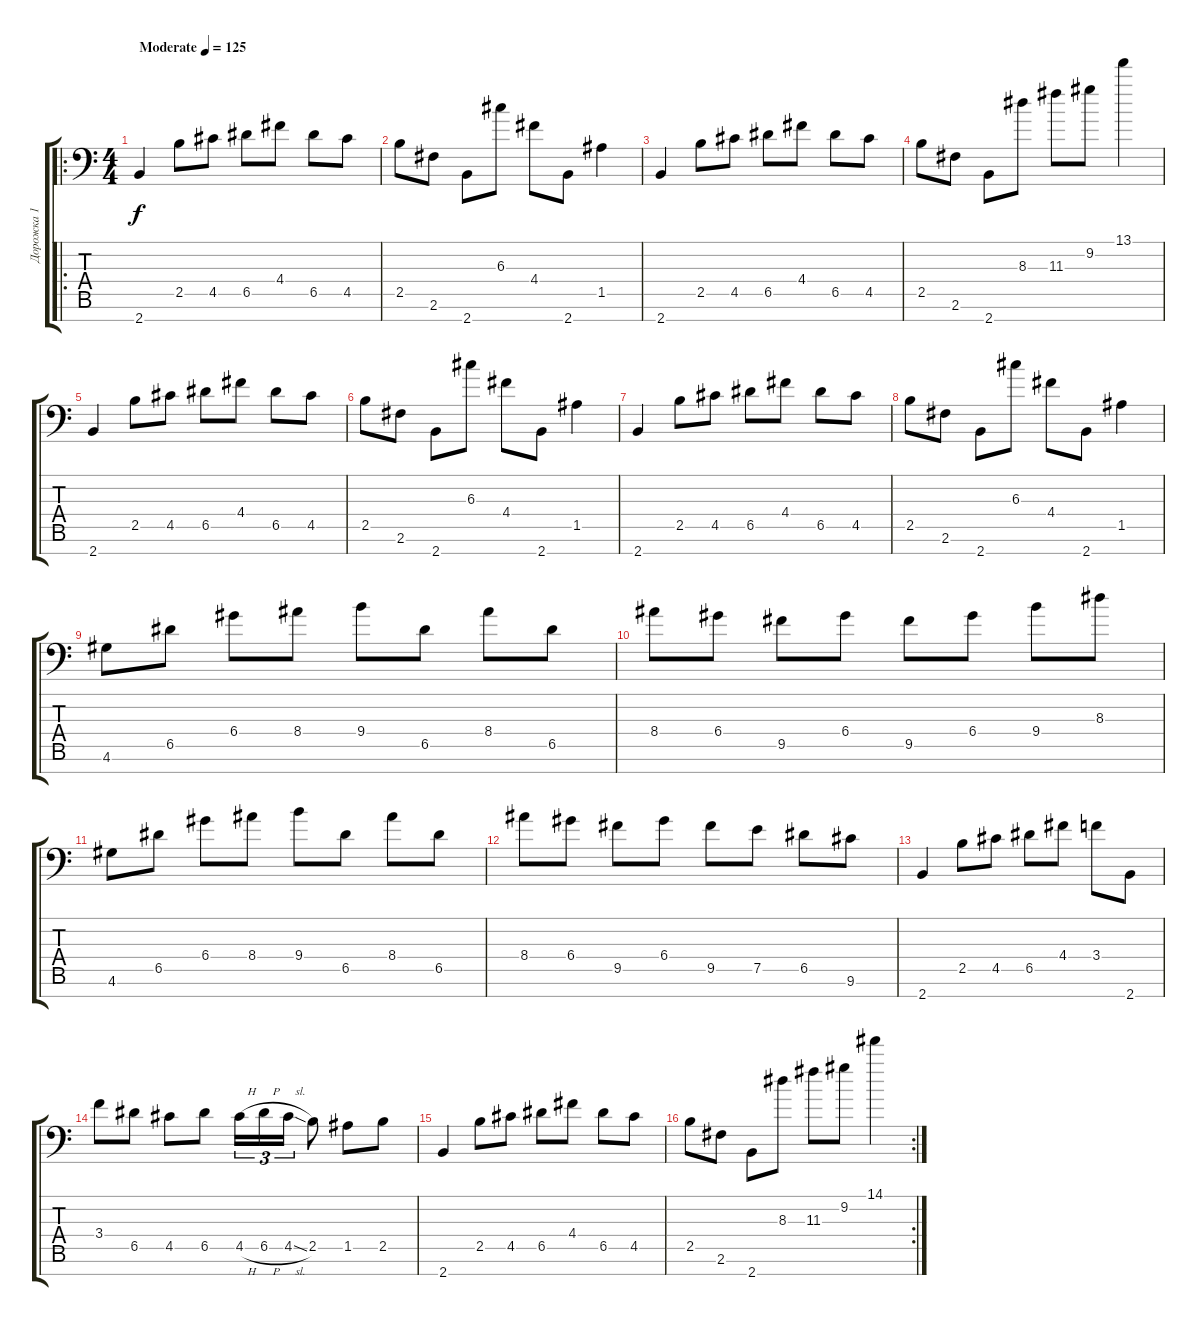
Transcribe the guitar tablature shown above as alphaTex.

\track ("Дорожка 1" "Дорожка 1") {instrument overdrivenguitar}
\staff {score tabs}
\tuning (E4 B3 G3 D3 A2 E2 A1) {hide}
\ro
\ts (4 4)
\tempo (125 "Moderate")
\clef f4
\ks c
2.7.4{dy f instrument overdrivenguitar} 2.5.8 4.5.8 6.5.8 4.4.8 6.5.8 4.5.8 |
2.5.8 2.6.8 2.7.8 6.3.8 4.4.8 2.7.8 1.5.4 |
2.7.4 2.5.8 4.5.8 6.5.8 4.4.8 6.5.8 4.5.8 |
2.5.8 2.6.8 2.7.8 8.3.8 11.3.8 9.2.8 13.1.4 |
2.7.4 2.5.8 4.5.8 6.5.8 4.4.8 6.5.8 4.5.8 |
2.5.8 2.6.8 2.7.8 6.3.8 4.4.8 2.7.8 1.5.4 |
2.7.4 2.5.8 4.5.8 6.5.8 4.4.8 6.5.8 4.5.8 |
2.5.8 2.6.8 2.7.8 6.3.8 4.4.8 2.7.8 1.5.4 |
4.6.8 6.5.8 6.4.8 8.4.8 9.4.8 6.5.8 8.4.8 6.5.8 |
8.4.8 6.4.8 9.5.8 6.4.8 9.5.8 6.4.8 9.4.8 8.3.8 |
4.6.8 6.5.8 6.4.8 8.4.8 9.4.8 6.5.8 8.4.8 6.5.8 |
8.4.8 6.4.8 9.5.8 6.4.8 9.5.8 7.5.8 6.5.8 9.6.8 |
2.7.4 2.5.8 4.5.8 6.5.8 4.4.8 3.4.8 2.7.8 |
3.4.8 6.5.8 4.5.8 6.5.8 4.5{h}.16{tu (3 2)} 6.5{h}.16{tu (3 2)} 4.5{sl}.16{tu (3 2)} 2.5.8 1.5.8 2.5.8 |
2.7.4 2.5.8 4.5.8 6.5.8 4.4.8 6.5.8 4.5.8 |
\rc 2
2.5.8 2.6.8 2.7.8 8.3.8 11.3.8 9.2.8 14.1.4
